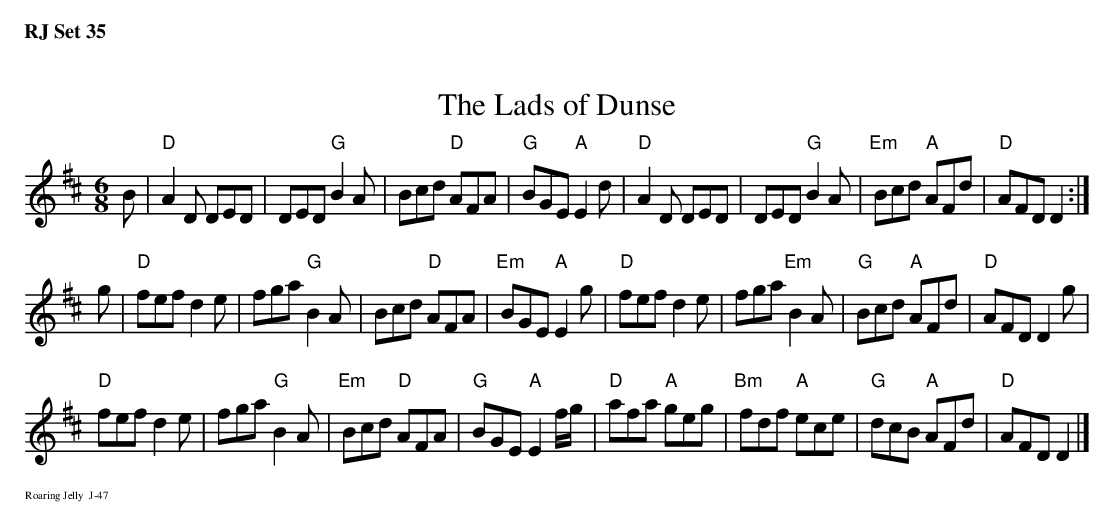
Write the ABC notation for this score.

X:1
T: Lads of Dunse, The
M: 6/8
K: D
B| "D"A2D DED| DED "G"B2A| Bcd "D"AFA| "G"BGE "A"E2d| \
   "D"A2D DED| DED "G"B2A| "Em"Bcd "A"AFd| "D"AFD D2 :|
\
g| "D"fef d2e| fga "G"B2A| Bcd "D"AFA| "Em"BGE "A"E2g| \
   "D"fef d2e| fga "Em"B2A| "G"Bcd "A"AFd| "D"AFD D2g|
   "D"fef d2e| fga "G"B2A| "Em"Bcd "D"AFA| "G"BGE "A"E2f/g/| \
   "D"afa "A"geg| "Bm"fdf "A"ece| "G"dcB "A"AFd| "D"AFD D2 |]
